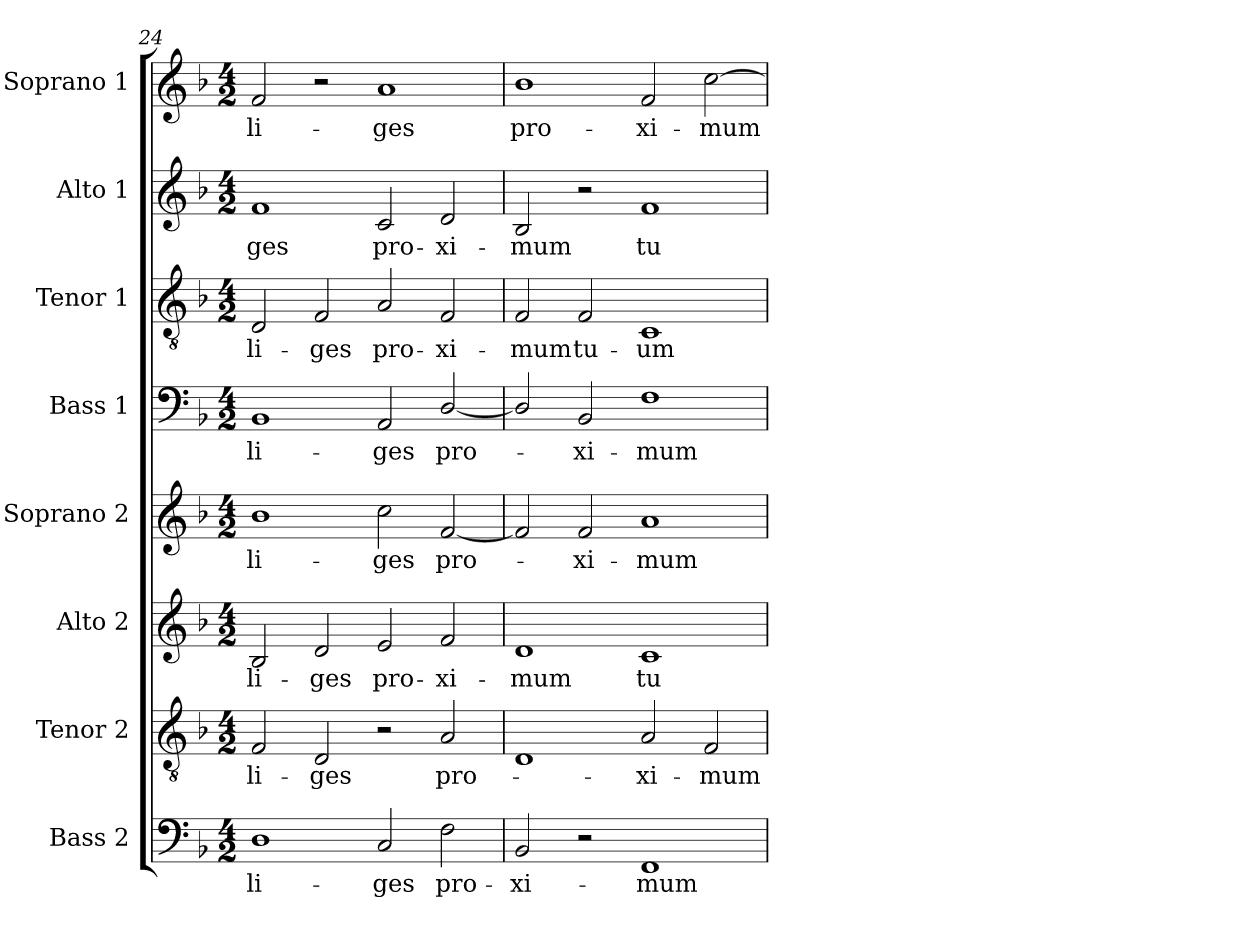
**kern	**text	**kern	**text	**kern	**text	**kern	**text	**kern	**text	**kern	**text	**kern	**text	**kern	**text
*part8	*part8	*part7	*part7	*part6	*part6	*part5	*part5	*part4	*part4	*part3	*part3	*part2	*part2	*part1	*part1
*staff8	*staff8	*staff7	*staff7	*staff6	*staff6	*staff5	*staff5	*staff4	*staff4	*staff3	*staff3	*staff2	*staff2	*staff1	*staff1
*I"Bass 2	*	*I"Tenor 2	*	*I"Alto 2	*	*I"Soprano 2	*	*I"Bass 1	*	*I"Tenor 1	*	*I"Alto 1	*	*I"Soprano 1	*
*I'B2.	*	*I'T2.	*	*I'A2.	*	*I'S2.	*	*I'B1.	*	*I'T1.	*	*I'A1.	*	*I'S1.	*
*clefF4	*	*clefGv2	*	*clefG2	*	*clefG2	*	*clefF4	*	*clefGv2	*	*clefG2	*	*clefG2	*
*	*	*ITrd7c12	*	*	*	*	*	*	*	*ITrd7c12	*	*	*	*	*
*k[b-]	*	*k[b-]	*	*k[b-]	*	*k[b-]	*	*k[b-]	*	*k[b-]	*	*k[b-]	*	*k[b-]	*
*F:	*	*F:	*	*F:	*	*F:	*	*F:	*	*F:	*	*F:	*	*F:	*
*M4/2	*	*M4/2	*	*M4/2	*	*M4/2	*	*M4/2	*	*M4/2	*	*M4/2	*	*M4/2	*
=24	=24	=24	=24	=24	=24	=24	=24	=24	=24	=24	=24	=24	=24	=24	=24
!	!LO:LY:b:color=#000000	!	!	!	!	!	!	!	!	!	!	!	!	!	!
!	!	!	!LO:LY:b:color=#000000	!	!	!	!	!	!	!	!	!	!	!	!
!	!	!	!	!	!LO:LY:b:color=#000000	!	!	!	!	!	!	!	!	!	!
!	!	!	!	!	!	!	!LO:LY:b:color=#000000	!	!	!	!	!	!	!	!
!	!	!	!	!	!	!	!	!	!LO:LY:b:color=#000000	!	!	!	!	!	!
!	!	!	!	!	!	!	!	!	!	!	!LO:LY:b:color=#000000	!	!	!	!
!	!	!	!	!	!	!	!	!	!	!	!	!	!LO:LY:b:color=#000000	!	!
!	!	!	!	!	!	!	!	!	!	!	!	!	!	!	!LO:LY:b:color=#000000
1Di	-li-	2FFi/	-li-	2B-i/	-li-	1b-i	-li-	1BB-i	-li-	2DDi/	-li-	1fi	-ges	2fi/	-li-
!	!	!	!LO:LY:b:color=#000000	!	!	!	!	!	!	!	!	!	!	!	!
!	!	!	!	!	!LO:LY:b:color=#000000	!	!	!	!	!	!	!	!	!	!
!	!	!	!	!	!	!	!	!	!	!	!LO:LY:b:color=#000000	!	!	!	!
.	.	2DDi/	-ges	2di/	-ges	.	.	.	.	2FFi/	-ges	.	.	2r	.
!	!LO:LY:b:color=#000000	!	!	!	!	!	!	!	!	!	!	!	!	!	!
!	!	!	!	!	!LO:LY:b:color=#000000	!	!	!	!	!	!	!	!	!	!
!	!	!	!	!	!	!	!LO:LY:b:color=#000000	!	!	!	!	!	!	!	!
!	!	!	!	!	!	!	!	!	!LO:LY:b:color=#000000	!	!	!	!	!	!
!	!	!	!	!	!	!	!	!	!	!	!LO:LY:b:color=#000000	!	!	!	!
!	!	!	!	!	!	!	!	!	!	!	!	!	!LO:LY:b:color=#000000	!	!
!	!	!	!	!	!	!	!	!	!	!	!	!	!	!	!LO:LY:b:color=#000000
2Ci/	-ges	2r	.	2ei/	pro-	2cci\	-ges	2AAi/	-ges	2AAi/	pro-	2ci/	pro-	1ai	-ges
!	!LO:LY:b:color=#000000	!	!	!	!	!	!	!	!	!	!	!	!	!	!
!	!	!	!LO:LY:b:color=#000000	!	!	!	!	!	!	!	!	!	!	!	!
!	!	!	!	!	!LO:LY:b:color=#000000	!	!	!	!	!	!	!	!	!	!
!	!	!	!	!	!	!	!LO:LY:b:color=#000000	!	!	!	!	!	!	!	!
!	!	!	!	!	!	!	!	!	!LO:LY:b:color=#000000	!	!	!	!	!	!
!	!	!	!	!	!	!	!	!	!	!	!LO:LY:b:color=#000000	!	!	!	!
!	!	!	!	!	!	!	!	!	!	!	!	!	!LO:LY:b:color=#000000	!	!
2Fi\	pro-	2AAi/	pro-	2fi/	-xi-	[2fi/	pro-	[2Di/	pro-	2FFi/	-xi-	2di/	-xi-	.	.
=25	=25	=25	=25	=25	=25	=25	=25	=25	=25	=25	=25	=25	=25	=25	=25
!	!LO:LY:b:color=#000000	!	!	!	!	!	!	!	!	!	!	!	!	!	!
!	!	!	!	!	!LO:LY:b:color=#000000	!	!	!	!	!	!	!	!	!	!
!	!	!	!	!	!	!	!	!	!	!	!LO:LY:b:color=#000000	!	!	!	!
!	!	!	!	!	!	!	!	!	!	!	!	!	!LO:LY:b:color=#000000	!	!
!	!	!	!	!	!	!	!	!	!	!	!	!	!	!	!LO:LY:b:color=#000000
2BB-i/	-xi-	1DDi	.	1di	-mum	2fi/]	.	2Di/]	.	2FFi/	-mum	2B-i/	-mum	1b-i	pro-
!	!	!	!	!	!	!	!LO:LY:b:color=#000000	!	!	!	!	!	!	!	!
!	!	!	!	!	!	!	!	!	!LO:LY:b:color=#000000	!	!	!	!	!	!
!	!	!	!	!	!	!	!	!	!	!	!LO:LY:b:color=#000000	!	!	!	!
2r	.	.	.	.	.	2fi/	-xi-	2BB-i/	-xi-	2FFi/	tu-	2r	.	.	.
!	!LO:LY:b:color=#000000	!	!	!	!	!	!	!	!	!	!	!	!	!	!
!	!	!	!LO:LY:b:color=#000000	!	!	!	!	!	!	!	!	!	!	!	!
!	!	!	!	!	!LO:LY:b:color=#000000	!	!	!	!	!	!	!	!	!	!
!	!	!	!	!	!	!	!LO:LY:b:color=#000000	!	!	!	!	!	!	!	!
!	!	!	!	!	!	!	!	!	!LO:LY:b:color=#000000	!	!	!	!	!	!
!	!	!	!	!	!	!	!	!	!	!	!LO:LY:b:color=#000000	!	!	!	!
!	!	!	!	!	!	!	!	!	!	!	!	!	!LO:LY:b:color=#000000	!	!
!	!	!	!	!	!	!	!	!	!	!	!	!	!	!	!LO:LY:b:color=#000000
1FFi	-mum	2AAi/	-xi-	1ci	tu-	1ai	-mum	1Fi	-mum	1CCi	-um	1fi	tu-	2fi/	-xi-
!	!	!	!LO:LY:b:color=#000000	!	!	!	!	!	!	!	!	!	!	!	!
!	!	!	!	!	!	!	!	!	!	!	!	!	!	!	!LO:LY:b:color=#000000
.	.	2FFi/	-mum	.	.	.	.	.	.	.	.	.	.	[2cci\	-mum
=	=	=	=	=	=	=	=	=	=	=	=	=	=	=	=
*-	*-	*-	*-	*-	*-	*-	*-	*-	*-	*-	*-	*-	*-	*-	*-
